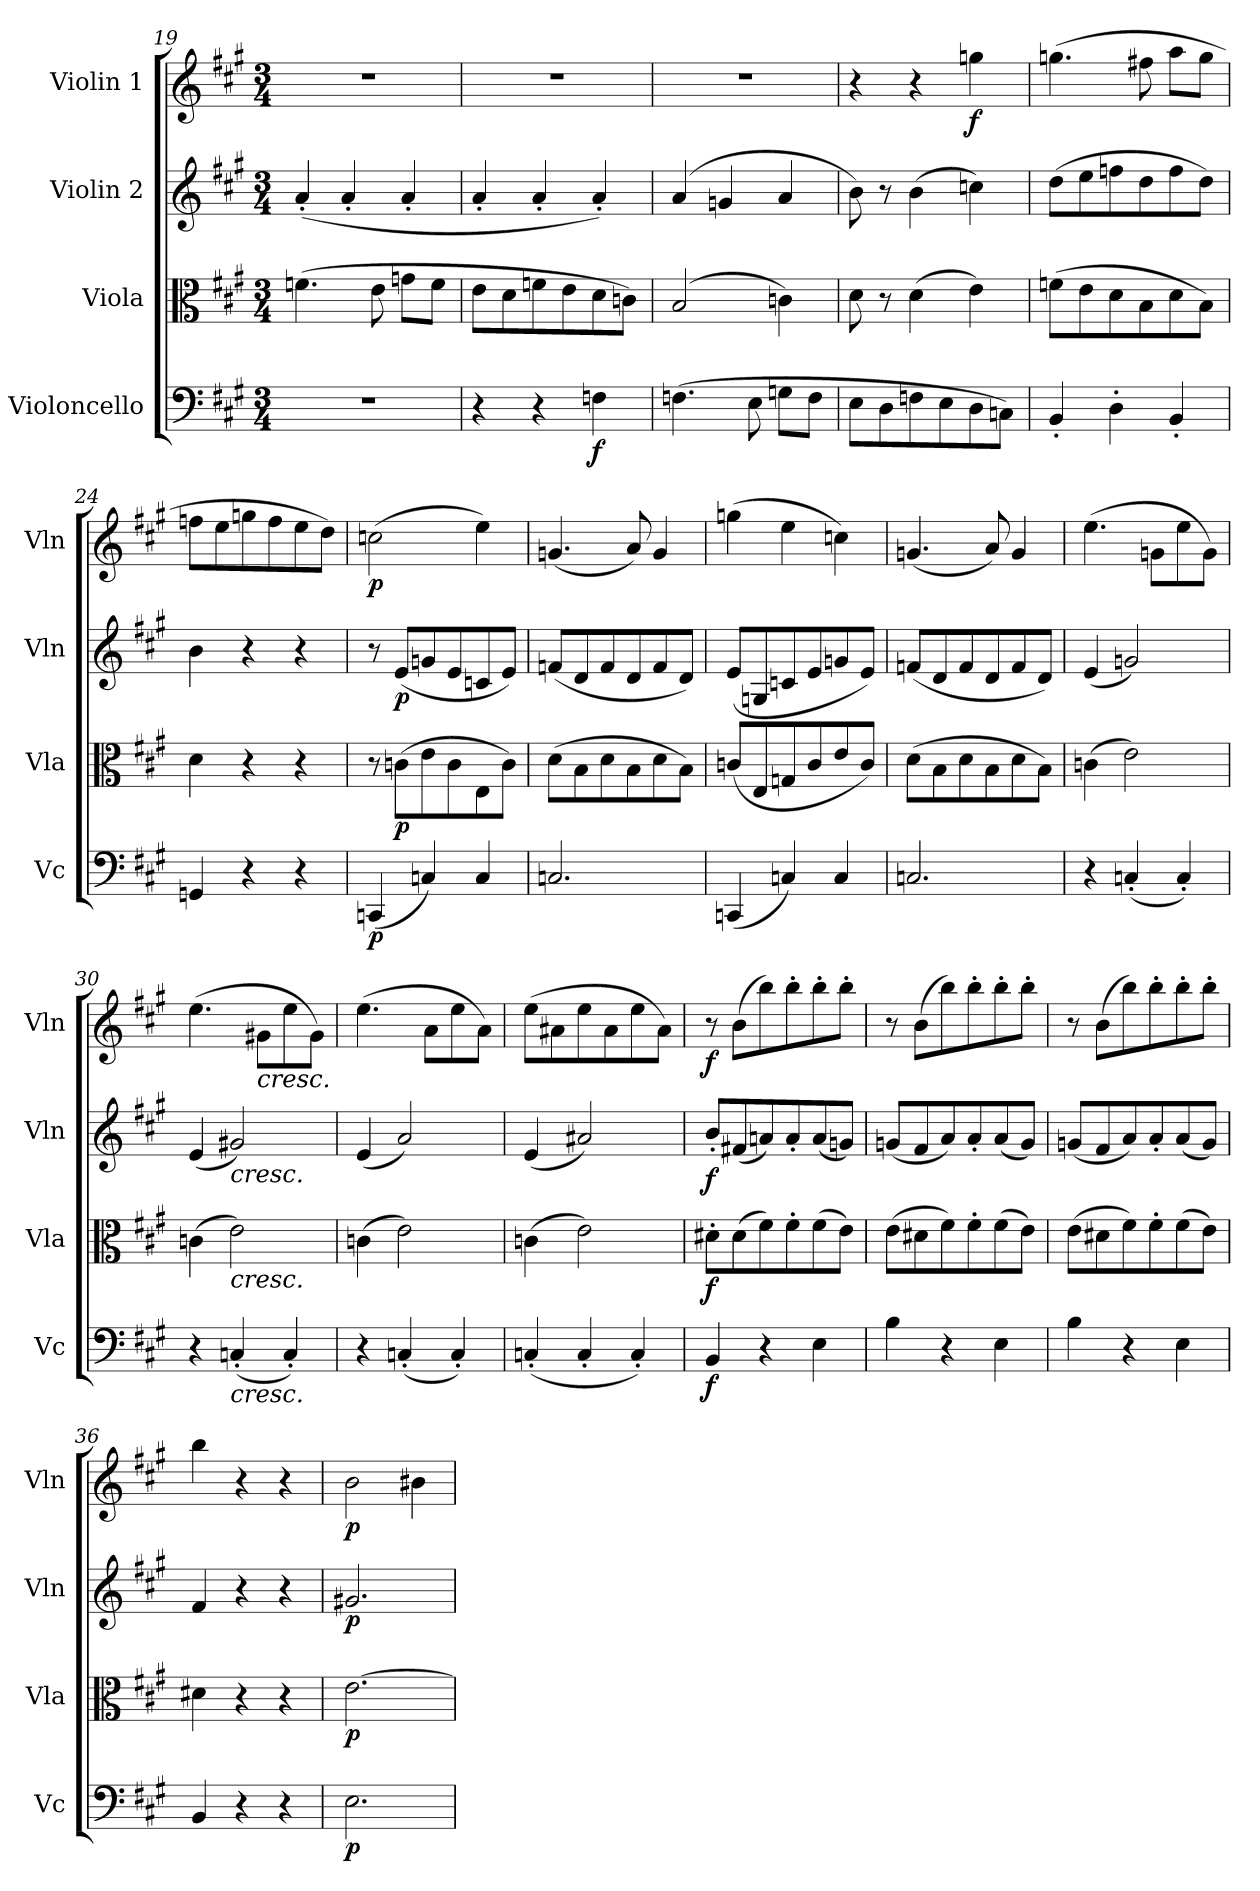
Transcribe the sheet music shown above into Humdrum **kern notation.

**kern	**dynam	**kern	**dynam	**kern	**dynam	**kern	**dynam
*part4	*part4	*part3	*part3	*part2	*part2	*part1	*part1
*staff4	*staff4	*staff3	*staff3	*staff2	*staff2	*staff1	*staff1
*I"Violoncello	*	*I"Viola	*	*I"Violin 2	*	*I"Violin 1	*
*I'Vc	*	*I'Vla	*	*I'Vln	*	*I'Vln	*
*clefF4	*	*clefC3	*	*clefG2	*	*clefG2	*
*k[f#c#g#]	*	*k[f#c#g#]	*	*k[f#c#g#]	*	*k[f#c#g#]	*
*M3/4	*	*M3/4	*	*M3/4	*	*M3/4	*
=19	=19	=19	=19	=19	=19	=19	=19
2.r	.	(4.fn\	.	(<4a'/	.	2.r	.
.	.	.	.	4a'/	.	.	.
.	.	8e\	.	.	.	.	.
.	.	8gn\L	.	4a'/	.	.	.
.	.	8f\J	.	.	.	.	.
!!LO:LB:g=z
=20	=20	=20	=20	=20	=20	=20	=20
4r	.	8e\L	.	4a'/	.	2.r	.
.	.	8d\	.	.	.	.	.
4r	.	8fn\	.	4a'/	.	.	.
.	.	8e\	.	.	.	.	.
!	!LO:DY:b	!	!	!	!	!	!
4Fn\	f	8d\	.	4a'/)	.	.	.
.	.	8cn\J)	.	.	.	.	.
=21	=21	=21	=21	=21	=21	=21	=21
(4.Fn\	.	(2B/	.	(>4a/	.	2.r	.
.	.	.	.	4gn/	.	.	.
8E\	.	.	.	.	.	.	.
8Gn\L	.	4cn\)	.	4a/	.	.	.
8F\J	.	.	.	.	.	.	.
=22	=22	=22	=22	=22	=22	=22	=22
8E\L	.	8d\	.	8b\)	.	4r	.
8D\	.	8r	.	8r	.	.	.
8Fn\	.	(4d\	.	(4b\	.	4r	.
8E\	.	.	.	.	.	.	.
!	!	!	!	!	!	!	!LO:DY:b
8D\	.	4e\)	.	4ccn\)	.	4ggn\	f
8Cn\J)	.	.	.	.	.	.	.
!!LO:LB:g=z
=23	=23	=23	=23	=23	=23	=23	=23
4BB'/	.	(8fn\L	.	(8dd\L	.	(4.ggn\	.
.	.	8e\	.	8ee\	.	.	.
4D'\	.	8d\	.	8ffn\	.	.	.
.	.	8B\	.	8dd\	.	8ff#X\	.
4BB'/	.	8d\	.	8ff\	.	8aa\L	.
.	.	8B\J)	.	8dd\J)	.	8gg\J	.
=24	=24	=24	=24	=24	=24	=24	=24
4GGn/	.	4d\	.	4b\	.	8ffn\L	.
.	.	.	.	.	.	8ee\	.
4r	.	4r	.	4r	.	8ggn\	.
.	.	.	.	.	.	8ff\	.
4r	.	4r	.	4r	.	8ee\	.
.	.	.	.	.	.	8dd\J)	.
=25	=25	=25	=25	=25	=25	=25	=25
!	!LO:DY:b	!	!	!	!	!	!LO:DY:b
(4CCn/	p	8r	.	8r	.	(2ccn\	p
!	!	!	!LO:DY:b	!	!LO:DY:b	!	!
.	.	(8cn\L	p	(8e/L	p	.	.
4Cn/)	.	8e\	.	8gn/	.	.	.
.	.	8c\	.	8e/	.	.	.
4C/	.	8E\	.	8cn/	.	4ee\)	.
.	.	8c\J)	.	8e/J)	.	.	.
=26	=26	=26	=26	=26	=26	=26	=26
2.Cn/	.	(8d\L	.	(8fn/L	.	(4.gn/	.
.	.	8B\	.	8d/	.	.	.
.	.	8d\	.	8f/	.	.	.
.	.	8B\	.	8d/	.	8a/)	.
.	.	8d\	.	8f/	.	4g/	.
.	.	8B\J)	.	8d/J)	.	.	.
=27	=27	=27	=27	=27	=27	=27	=27
(4CCn/	.	(8cn/L	.	(8e/L	.	(4ggn\	.
.	.	8E/	.	8Gn/	.	.	.
4Cn/)	.	8Gn/	.	8cn/	.	4ee\	.
.	.	8c/	.	8e/	.	.	.
4C/	.	8e/	.	8gn/	.	4ccn\)	.
.	.	8c/J)	.	8e/J)	.	.	.
=28	=28	=28	=28	=28	=28	=28	=28
2.Cn/	.	(8d\L	.	(8fn/L	.	(4.gn/	.
.	.	8B\	.	8d/	.	.	.
.	.	8d\	.	8f/	.	.	.
.	.	8B\	.	8d/	.	8a/)	.
.	.	8d\	.	8f/	.	4g/	.
.	.	8B\J)	.	8d/J)	.	.	.
=29	=29	=29	=29	=29	=29	=29	=29
4r	.	(4cn\	.	(4e/	.	(4.ee\	.
(4Cn'/	.	2e\)	.	2gn/)	.	.	.
.	.	.	.	.	.	8gn\L	.
4C'/)	.	.	.	.	.	8ee\	.
.	.	.	.	.	.	8g\J)	.
!!LO:PB:g=z
=30	=30	=30	=30	=30	=30	=30	=30
4r	.	(4cn\	.	(4e/	.	(4.ee\	.
!	!	!	!	!LO:TX:b:i:t=cresc.	!	!	!
!	!	!LO:TX:b:i:t=cresc.	!	!	!	!	!
!LO:TX:b:i:t=cresc.	!	!	!	!	!	!	!
(4Cn'/	.	2e\)	.	2g#X/)	.	.	.
!	!	!	!	!	!	!LO:TX:b:i:t=cresc.	!
.	.	.	.	.	.	8g#X\L	.
4C'/)	.	.	.	.	.	8ee\	.
.	.	.	.	.	.	8g#\J)	.
=31	=31	=31	=31	=31	=31	=31	=31
4r	.	(4cn\	.	(4e/	.	(4.ee\	.
(4Cn'/	.	2e\)	.	2a/)	.	.	.
.	.	.	.	.	.	8a\L	.
4C'/)	.	.	.	.	.	8ee\	.
.	.	.	.	.	.	8a\J)	.
=32	=32	=32	=32	=32	=32	=32	=32
(4Cn'/	.	(4cn\	.	(4e/	.	(8ee\L	.
.	.	.	.	.	.	8a#X\	.
4C'/	.	2e\)	.	2a#X/)	.	8ee\	.
.	.	.	.	.	.	8a#\	.
4C'/)	.	.	.	.	.	8ee\	.
.	.	.	.	.	.	8a#\J)	.
=33	=33	=33	=33	=33	=33	=33	=33
!	!LO:DY:b	!	!LO:DY:b	!	!LO:DY:b	!	!LO:DY:b
4BB/	f	8d#X'\L	f	8b'/L	f	8r	f
.	.	(8d#\	.	(8f#X/	.	(8b\L	.
4r	.	8f#\)	.	8an/)	.	8bb\)	.
.	.	8f#'\	.	8a'/	.	8bb'\	.
4E\	.	(8f#\	.	(8a/	.	8bb'\	.
.	.	8e\J)	.	8gn/J)	.	8bb'\J	.
!!LO:LB:g=z
=34	=34	=34	=34	=34	=34	=34	=34
4B\	.	(8e\L	.	(8gn/L	.	8r	.
.	.	8d#X\	.	8f#/	.	(8b\L	.
4r	.	8f#\)	.	8a/)	.	8bb\)	.
.	.	8f#'\	.	8a'/	.	8bb'\	.
4E\	.	(8f#\	.	(8a/	.	8bb'\	.
.	.	8e\J)	.	8g/J)	.	8bb'\J	.
=35	=35	=35	=35	=35	=35	=35	=35
4B\	.	(8e\L	.	(8gn/L	.	8r	.
.	.	8d#X\	.	8f#/	.	(8b\L	.
4r	.	8f#\)	.	8a/)	.	8bb\)	.
.	.	8f#'\	.	8a'/	.	8bb'\	.
4E\	.	(8f#\	.	(8a/	.	8bb'\	.
.	.	8e\J)	.	8g/J)	.	8bb'\J	.
=36	=36	=36	=36	=36	=36	=36	=36
4BB/	.	4d#X\	.	4f#/	.	4bb\	.
4r	.	4r	.	4r	.	4r	.
4r	.	4r	.	4r	.	4r	.
=37	=37	=37	=37	=37	=37	=37	=37
!	!LO:DY:b	!	!LO:DY:b	!	!LO:DY:b	!	!LO:DY:b
2.E\	p	[2.e\	p	2.g#X/	p	2b\	p
.	.	.	.	.	.	4b#X\	.
=	=	=	=	=	=	=	=
*-	*-	*-	*-	*-	*-	*-	*-
